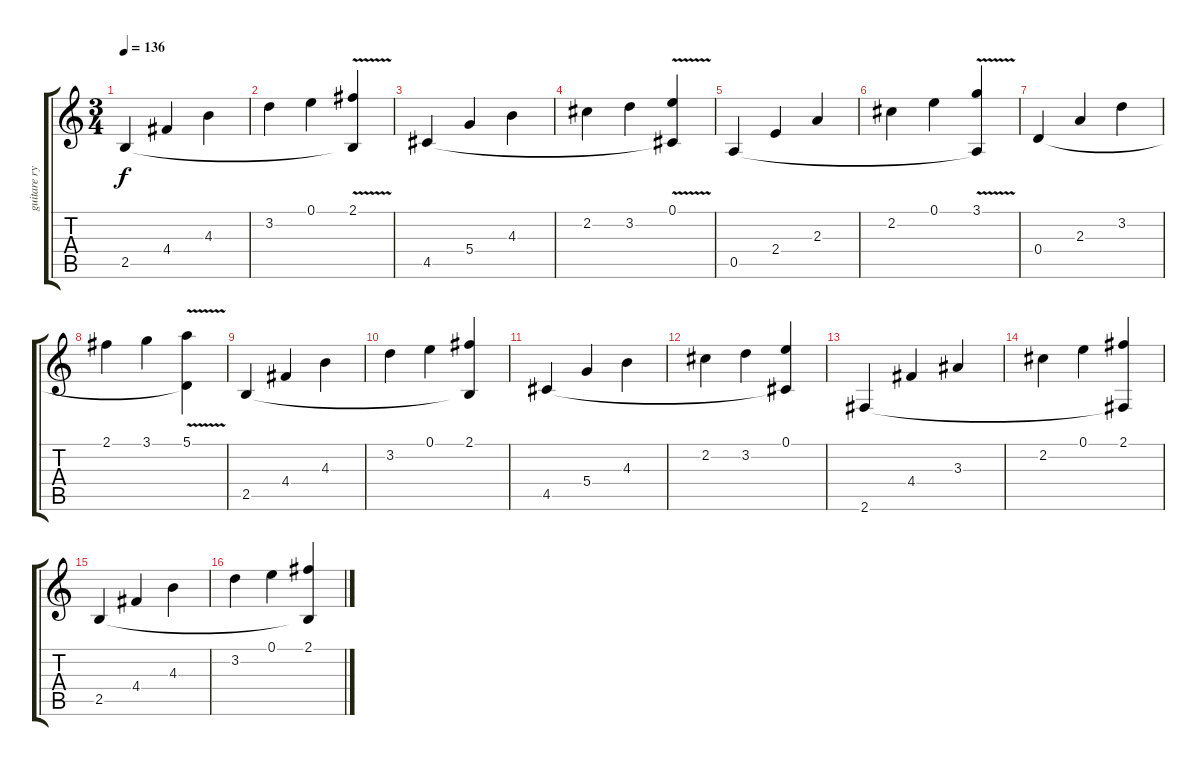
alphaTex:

\track ("guitare rythmique" "guitare ry") {instrument acousticguitarnylon}
\staff {score tabs}
\tuning (E4 B3 G3 D3 A2 E2) {hide}
\ts (3 4)
\tempo 136
\clef g2
\ks c
2.5.4{dy f} 4.4.4 4.3.4 |
3.2.4 0.1.4 (2.1{v} 2.5{t}).4 |
4.5.4 5.4.4 4.3.4 |
2.2.4 3.2.4 (0.1{v} 4.5{t}).4 |
0.5.4 2.4.4 2.3.4 |
2.2.4 0.1.4 (3.1{v} 0.5{t}).4 |
0.4.4 2.3.4 3.2.4 |
2.1.4 3.1.4 (5.1{v} 0.4{t}).4 |
2.5.4 4.4.4 4.3.4 |
3.2.4 0.1.4 (2.1 2.5{t}).4 |
4.5.4 5.4.4 4.3.4 |
2.2.4 3.2.4 (0.1 4.5{t}).4 |
2.6.4 4.4.4 3.3.4 |
2.2.4 0.1.4 (2.1 2.6{t}).4 |
2.5.4 4.4.4 4.3.4 |
3.2.4 0.1.4 (2.1 2.5{t}).4
